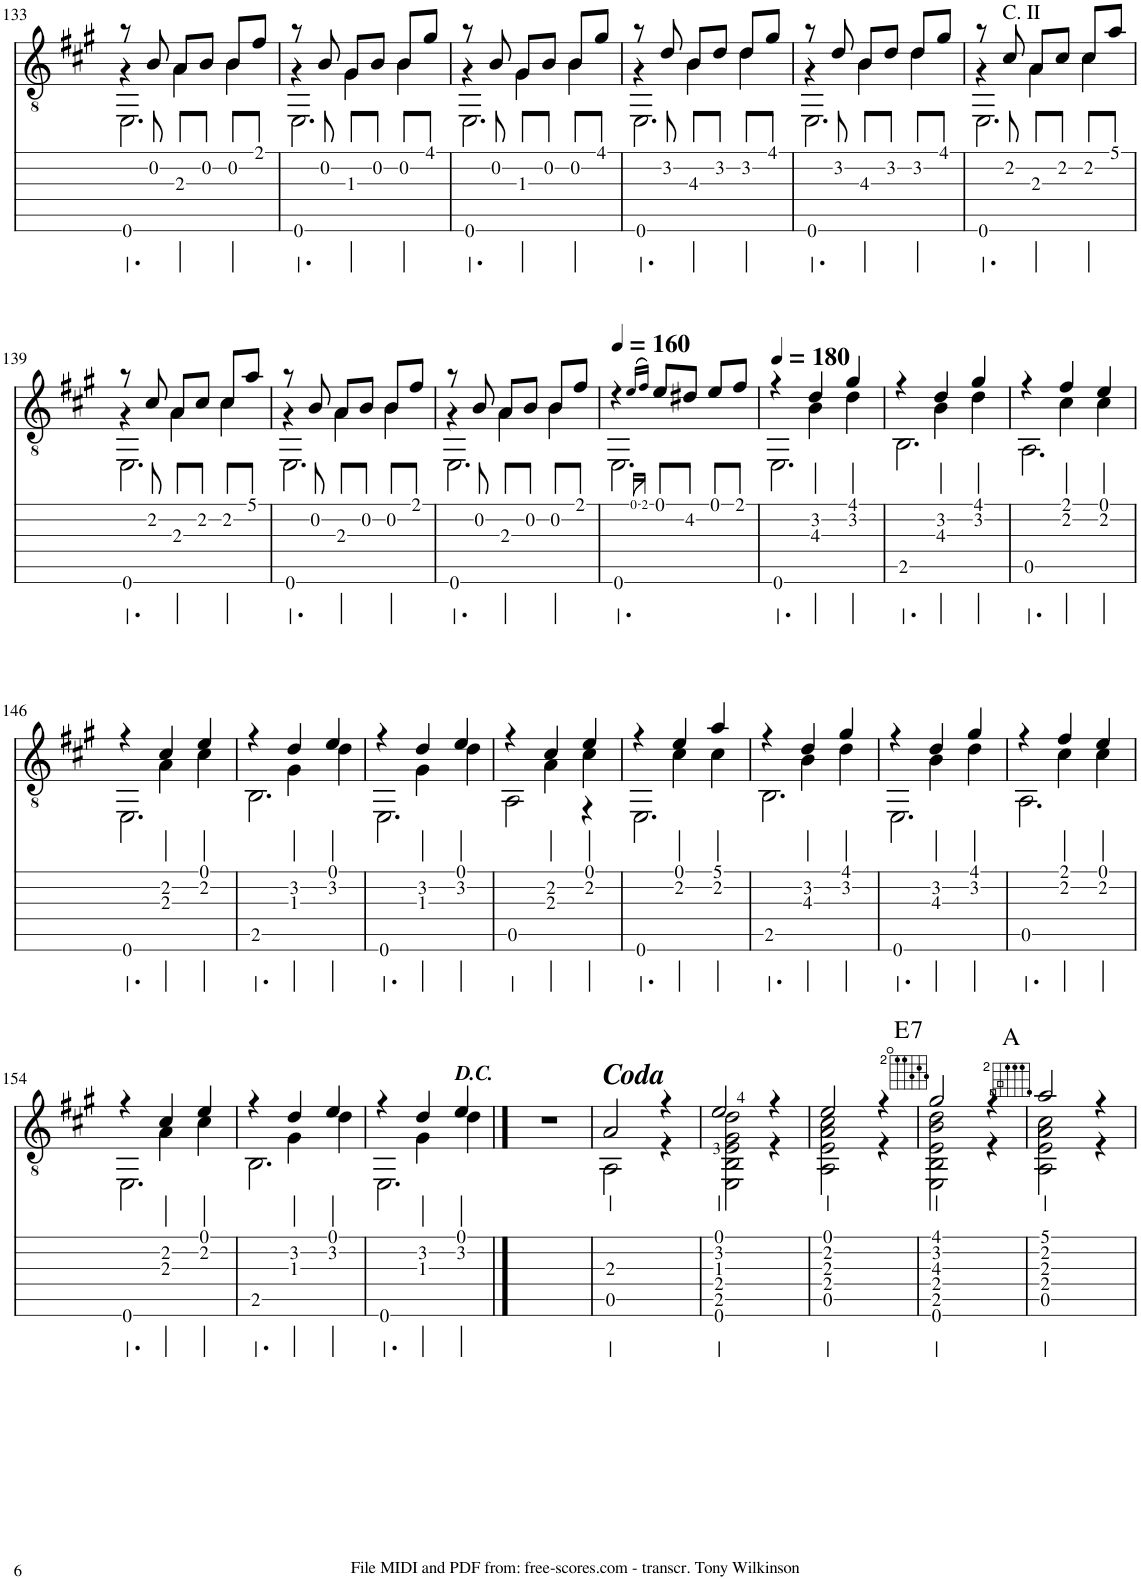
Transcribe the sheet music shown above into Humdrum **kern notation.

**kern	**kern	**harte
*part2	*part1	*part1
*staff2	*staff1	*
*I"Chitarra classica (Intavolatura)	*I"Chitarra classica	*
!!LO:PB:g=z
*	*clefGv2	*
*k[f#c#g#]	*k[f#c#g#]	*
*M3/4	*M3/4	*
=133	=133	=133
*^	*^	*
*	*^	*	*^	*
8r	4r	2.EE\	8r	4r	2.EE\	.
8B/	.	.	8B/	.	.	.
8A/L	4A\	.	8A/L	4A\	.	.
8B/J	.	.	8B/J	.	.	.
8B/L	4B\	.	8B/L	4B\	.	.
8f#/J	.	.	8f#/J	.	.	.
=134	=134	=134	=134	=134	=134	=134
8r	4r	2.EE\	8r	4r	2.EE\	.
8B/	.	.	8B/	.	.	.
8G#/L	4G#\	.	8G#/L	4G#\	.	.
8B/J	.	.	8B/J	.	.	.
8B/L	4B\	.	8B/L	4B\	.	.
8g#/J	.	.	8g#/J	.	.	.
=135	=135	=135	=135	=135	=135	=135
8r	4r	2.EE\	8r	4r	2.EE\	.
8B/	.	.	8B/	.	.	.
8G#/L	4G#\	.	8G#/L	4G#\	.	.
8B/J	.	.	8B/J	.	.	.
8B/L	4B\	.	8B/L	4B\	.	.
8g#/J	.	.	8g#/J	.	.	.
=136	=136	=136	=136	=136	=136	=136
8r	4r	2.EE\	8r	4r	2.EE\	.
8d/	.	.	8d/	.	.	.
8B/L	4B\	.	8B/L	4B\	.	.
8d/J	.	.	8d/J	.	.	.
8d/L	4d\	.	8d/L	4d\	.	.
8g#/J	.	.	8g#/J	.	.	.
=137	=137	=137	=137	=137	=137	=137
8r	4r	2.EE\	8r	4r	2.EE\	.
8d/	.	.	8d/	.	.	.
8B/L	4B\	.	8B/L	4B\	.	.
8d/J	.	.	8d/J	.	.	.
8d/L	4d\	.	8d/L	4d\	.	.
8g#/J	.	.	8g#/J	.	.	.
=138	=138	=138	=138	=138	=138	=138
8r	4r	2.EE\	8r	4r	2.EE\	.
!	!	!	!LO:TX:a:t=C. II	!	!	!
8c#/	.	.	8c#/	.	.	.
8A/L	4A\	.	8A/L	4A\	.	.
8c#/J	.	.	8c#/J	.	.	.
8c#/L	4c#\	.	8c#/L	4c#\	.	.
8a/J	.	.	8a/J	.	.	.
!!LO:LB:g=z	!!	!!
=139	=139	=139	=139	=139	=139	=139
8r	4r	2.EE\	8r	4r	2.EE\	.
8c#/	.	.	8c#/	.	.	.
8A/L	4A\	.	8A/L	4A\	.	.
8c#/J	.	.	8c#/J	.	.	.
8c#/L	4c#\	.	8c#/L	4c#\	.	.
8a/J	.	.	8a/J	.	.	.
=140	=140	=140	=140	=140	=140	=140
8r	4r	2.EE\	8r	4r	2.EE\	.
8B/	.	.	8B/	.	.	.
8A/L	4A\	.	8A/L	4A\	.	.
8B/J	.	.	8B/J	.	.	.
8B/L	4B\	.	8B/L	4B\	.	.
8f#/J	.	.	8f#/J	.	.	.
=141	=141	=141	=141	=141	=141	=141
8r	4r	2.EE\	8r	4r	2.EE\	.
8B/	.	.	8B/	.	.	.
8A/L	4A\	.	8A/L	4A\	.	.
8B/J	.	.	8B/J	.	.	.
8B/L	4B\	.	8B/L	4B\	.	.
8f#/J	.	.	8f#/J	.	.	.
*v	*v	*v	*	*	*	*
*	*v	*v	*v	*
=142	=142	=142
*	*MM160	*
*^	*^	*
4r	2.EE\	4r	2.EE\	.
(16qe/LL	.	(16qe/LL	.	.
16qf#/JJ)	.	16qf#/JJ)	.	.
8e/L	.	8e/L	.	.
8d#X/J	.	8d#X/J	.	.
8e/L	.	8e/L	.	.
8f#/J	.	8f#/J	.	.
*v	*v	*	*	*
*	*v	*v	*
=143	=143	=143
*	*MM180	*
*^	*^	*
*	*^	*	*^	*
4r	4ryy	2.EE\	4r	4ryy	2.EE\	.
4d/	4B\	.	4d/	4B\	.	.
4g#/	4d\	.	4g#/	4d\	.	.
=144	=144	=144	=144	=144	=144	=144
4r	4ryy	2.BB\	4r	4ryy	2.BB\	.
4d/	4B\	.	4d/	4B\	.	.
4g#/	4d\	.	4g#/	4d\	.	.
=145	=145	=145	=145	=145	=145	=145
4r	4ryy	2.AA\	4r	4ryy	2.AA\	.
4f#/	4c#\	.	4f#/	4c#\	.	.
4e/	4c#\	.	4e/	4c#\	.	.
!!LO:LB:g=z	!!	!!
=146	=146	=146	=146	=146	=146	=146
4r	4ryy	2.EE\	4r	4ryy	2.EE\	.
4c#/	4A\	.	4c#/	4A\	.	.
4e/	4c#\	.	4e/	4c#\	.	.
=147	=147	=147	=147	=147	=147	=147
4r	4ryy	2.BB\	4r	4ryy	2.BB\	.
4d/	4G#\	.	4d/	4G#\	.	.
4e/	4d\	.	4e/	4d\	.	.
=148	=148	=148	=148	=148	=148	=148
4r	4ryy	2.EE\	4r	4ryy	2.EE\	.
4d/	4G#\	.	4d/	4G#\	.	.
4e/	4d\	.	4e/	4d\	.	.
=149	=149	=149	=149	=149	=149	=149
4r	4ryy	2AA\	4r	4ryy	2AA\	.
4c#/	4A\	.	4c#/	4A\	.	.
4e/	4c#\	4r	4e/	4c#\	4r	.
=150	=150	=150	=150	=150	=150	=150
4r	4ryy	2.EE\	4r	4ryy	2.EE\	.
4e/	4c#\	.	4e/	4c#\	.	.
4a/	4c#\	.	4a/	4c#\	.	.
=151	=151	=151	=151	=151	=151	=151
4r	4ryy	2.BB\	4r	4ryy	2.BB\	.
4d/	4B\	.	4d/	4B\	.	.
4g#/	4d\	.	4g#/	4d\	.	.
=152	=152	=152	=152	=152	=152	=152
4r	4ryy	2.EE\	4r	4ryy	2.EE\	.
4d/	4B\	.	4d/	4B\	.	.
4g#/	4d\	.	4g#/	4d\	.	.
=153	=153	=153	=153	=153	=153	=153
4r	4ryy	2.AA\	4r	4ryy	2.AA\	.
4f#/	4c#\	.	4f#/	4c#\	.	.
4e/	4c#\	.	4e/	4c#\	.	.
!!LO:LB:g=z	!!	!!
=154	=154	=154	=154	=154	=154	=154
4r	4ryy	2.EE\	4r	4ryy	2.EE\	.
4c#/	4A\	.	4c#/	4A\	.	.
4e/	4c#\	.	4e/	4c#\	.	.
=155	=155	=155	=155	=155	=155	=155
4r	4ryy	2.BB\	4r	4ryy	2.BB\	.
4d/	4G#\	.	4d/	4G#\	.	.
4e/	4d\	.	4e/	4d\	.	.
=156	=156	=156	=156	=156	=156	=156
4r	4ryy	2.EE\	4r	4ryy	2.EE\	.
4d/	4G#\	.	4d/	4G#\	.	.
4e/	4d\	.	4e/	4d\	.	.
*v	*v	*v	*	*	*	*
*	*v	*v	*v	*
==157	==157	==157
2.r	2.r	.
=158	=158	=158
*^	*^	*
2A/	2AA\	2A/	2AA\	.
4r	4r	4r	4r	.
=159	=159	=159	=159	=159
2e/	2EE\ 2BB\ 2E\ 2G#\ 2d\	2e/	2EE\ 2BB\ 2E\ 2G#\ 2d\	.
4r	4r	4r	4r	.
=160	=160	=160	=160	=160
2e/	2AA\ 2E\ 2A\ 2c#\	2e/	2AA\ 2E\ 2A\ 2c#\	.
4r	4r	4r	4r	.
=161	=161	=161	=161	=161
!	!	!	!	!LO:H:kt=7
2g#/	2EE\ 2BB\ 2E\ 2B\ 2d\	2g#/	2EE\ 2BB\ 2E\ 2B\ 2d\	E:7
4r	4r	4r	4r	.
=162	=162	=162	=162	=162
2a/	2AA\ 2E\ 2A\ 2c#\	2a/	2AA\ 2E\ 2A\ 2c#\	A:maj
4r	4r	4r	4r	.
*v	*v	*	*	*
*	*v	*v	*
=	=	=
*-	*-	*-
